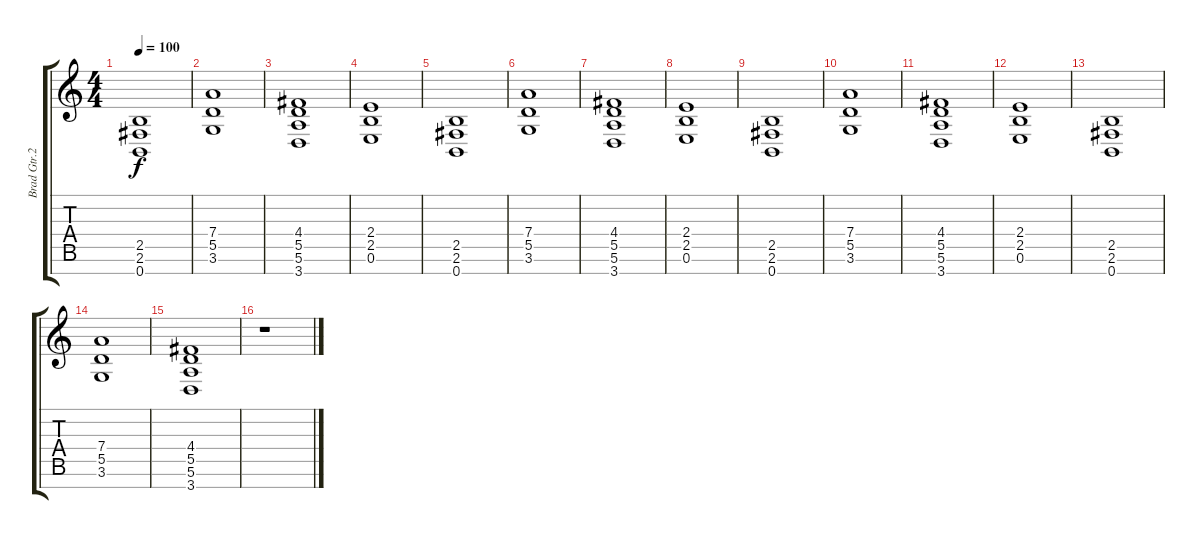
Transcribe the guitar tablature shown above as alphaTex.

\track ("Brad Gtr.2 (7-Strings Ibanez Guitar)" "Brad Gtr.2") {instrument distortionguitar}
\staff {score tabs}
\tuning (E4 B3 G3 D3 A2 E2 B1) {hide}
\ts (4 4)
\tempo 100
\clef g2
\ks c
(2.5 2.6 0.7).1{dy f} |
(7.4 5.5 3.6).1 |
(4.4 5.5 5.6 3.7).1 |
(2.4 2.5 0.6).1 |
(2.5 2.6 0.7).1 |
(7.4 5.5 3.6).1 |
(4.4 5.5 5.6 3.7).1 |
(2.4 2.5 0.6).1 |
(2.5 2.6 0.7).1 |
(7.4 5.5 3.6).1 |
(4.4 5.5 5.6 3.7).1 |
(2.4 2.5 0.6).1 |
(2.5 2.6 0.7).1 |
(7.4 5.5 3.6).1 |
(4.4 5.5 5.6 3.7).1 |
r.1
